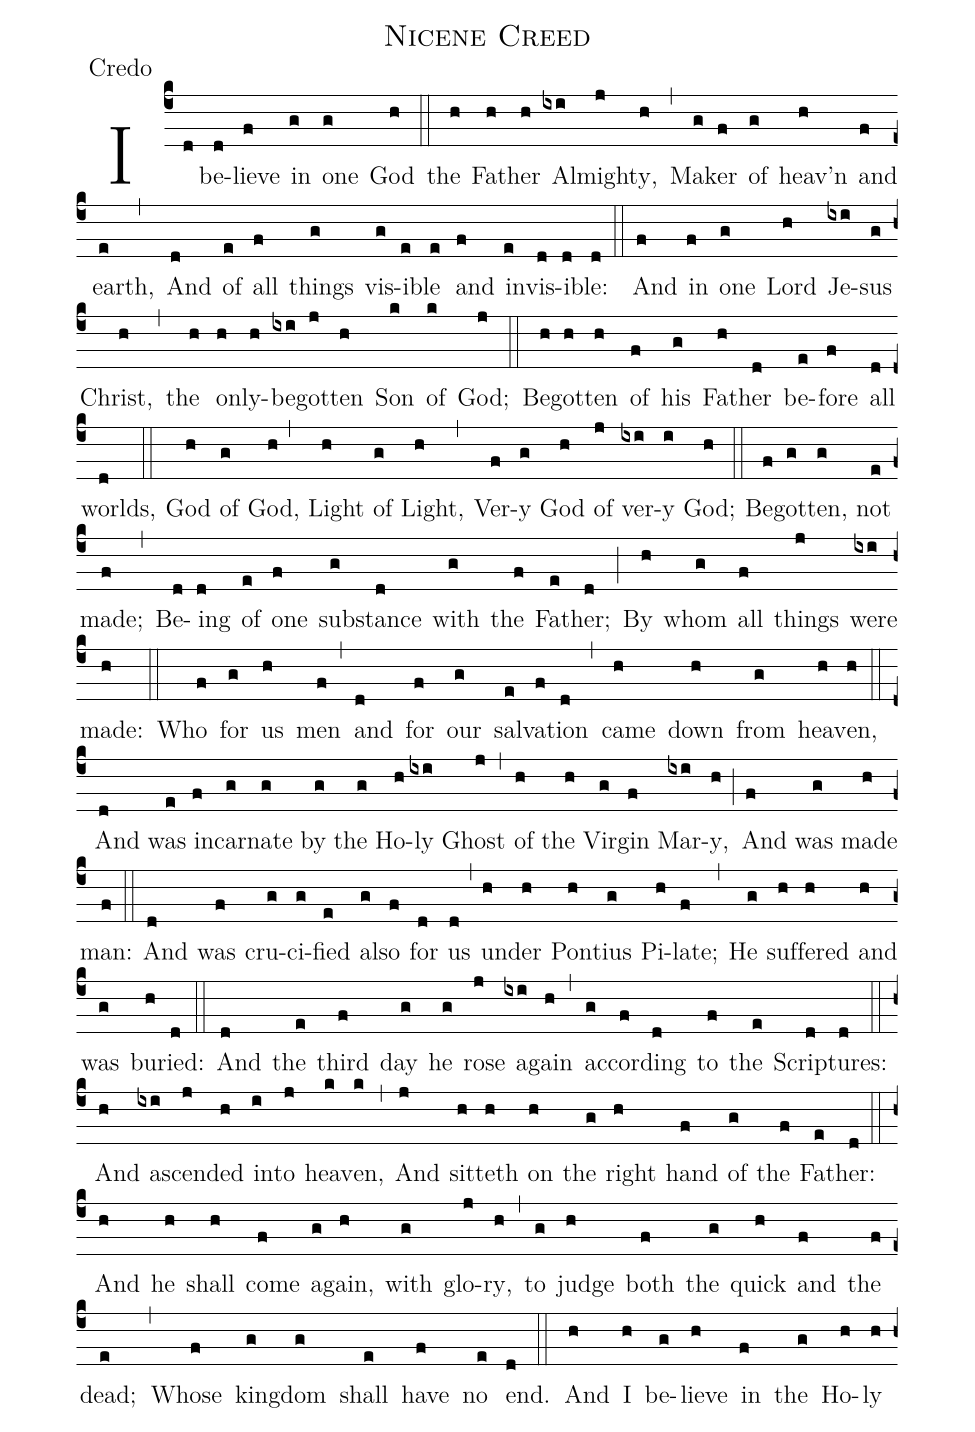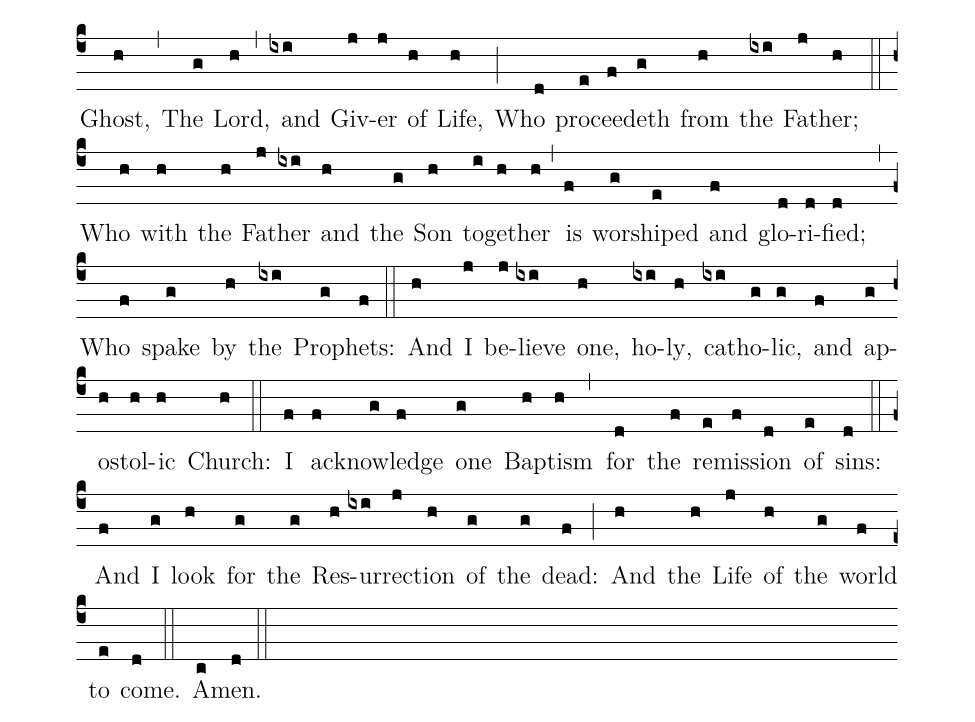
name: Nicene Creed;
office-part: Credo;
%%
(c4)I(d) be(d)lieve(f) in(g) one(g) God(h) (::) the(h) Fa(h)ther(h) Al(ixi)might(j)y,(h) (,) Mak(g)er(f) of(g) heav'n(h) and(f) earth,(e) (,) And(d) of(e) all(f) things(g) vis(g)i(e)ble(e) and(f) in(e)vis(d)i(d)ble:(d) (::)

And(f) in(f) one(g) Lord(h) Je(ixi)sus(g) Christ,(h) (,) the(h) on(h)ly-(h)be(ixi)got(j)ten(h) Son(k) of(k) God;(j) (::) Be(h)got(h)ten(h) of(f) his(g) Fa(h)ther(d) be(e)fore(f) all(d) worlds,(d) (::) God(h) of(g) God,(h,) Light(h) of(g) Light,(h) (,) Ver(f)y(g) God(h) of(j) ver(ixi)y(i) God;(h) (::) Be(f)got(g)ten,(g) not(e) made;(f) (,) Be(d)ing(d) of(e) one(f) sub(g)stance(d) with(g) the(f) Fa(e)ther;(d) (;) By(h) whom(g) all(f) things(j) were(ixi) made:(h) (::) Who(f) for(g) us(h) men(f) (,) and(d) for(f) our(g) sal(e)va(f)tion(d) (,) came(h) down(h) from(g) heav(h)en,(h) (::) And(d) was(e) in(f)car(g)nate(g) by(g) the(g) Ho(h)ly(ixi) Ghost(j) (,) of(h) the(h) Vir(g)gin(f) Mar(ixi)y,(h) (;) And(f) was(g) made(h) man:(f) (::) And(d) was(f) cru(g)ci(g)fied(e) al(g)so(f) for(d) us(d) (,) un(h)der(h) Pon(h)tius(g) Pi(h)late;(f) (,) He(g) suf(h)fered(h) and(h) was(g) bur(h)ied:(d) (::) And(d) the(e) third(f) day(g) he(g) rose(j) a(ixi)gain(h) (,) ac(g)cord(f)ing(d) to(f) the(e) Scrip(d)tures:(d) (::) And(h) as(ixi)cend(j)ed(h) in(i)to(j) heav(k)en,(k) (,) And(j) sitt(h)eth(h) on(h) the(g) right(h) hand(f) of(g) the(f) Fa(e)ther:(d) (::) And(h) he(h) shall(h) come(f) a(g)gain,(h) with(g) glo(j)ry,(h) (,) to(g) judge(h) both(f) the(g) quick(h) and(f) the(f) dead;(e) (,) Whose(f) king(g)dom(g) shall(e) have(f) no(e) end.(d) (::)

And(h) I(h) be(g)lieve(h) in(f) the(g) Ho(h)ly(h) Ghost,(h) (,) The(g) Lord,(h) (,) and(ixi) Giv(j)er(j) of(h) Life,(h) (;) Who(d) pro(e)ceed(f)eth(g) from(h) the(ixi) Fa(j)ther;(h) (::) Who(h) with(h) the(h) Fa(j)ther(ixi) and(h) the(g) Son(h) to(i)geth(h)er(h) (,) is(f) wor(g)shiped(e) and(f) glo(d)ri(d)fied;(d) (,) Who(f) spake(g) by(h) the(ixi) Proph(g)ets:(f) (::) And(h) I(j) be(j)lieve(ixi) one,(h) ho(ixi)ly,(h) cath(ixi)o(g)lic,(g) and(f) ap(g)os(h)tol(h)ic(h) Church:(h) (::) I(f) ac(f)knowl(g)edge(f) one(g) Bap(h)tism(h) (,) for(d) the(f) re(e)mis(f)sion(d) of(e) sins:(d) (::) And(f) I(g) look(h) for(g) the(g) Res(h)ur(ixi)rec(j)tion(h) of(g) the(g) dead:(f) (;) And(h) the(h) Life(j) of(h) the(g) world(f) to(e) come.(d) (::) A(c)men.(d) (::)
